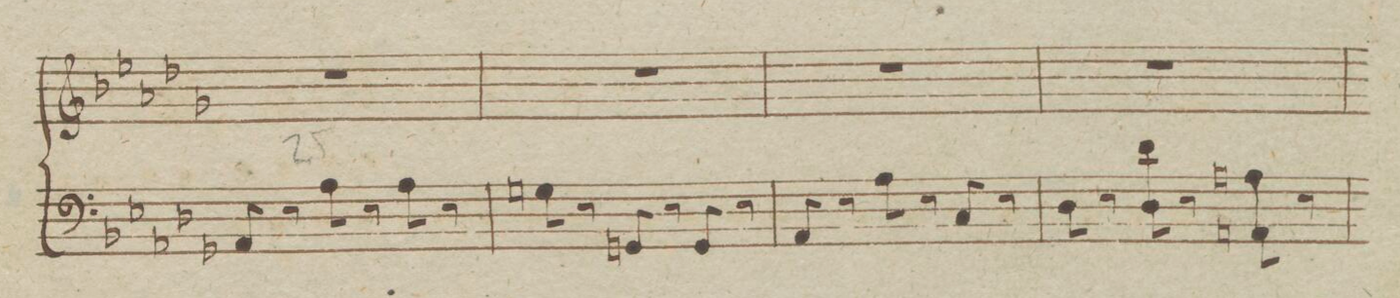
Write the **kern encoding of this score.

**kern
*I"Organo.
*clefF4
*k[b-e-a-d-g-]
*M3/4
8AA-/
8r
8A-\
8r
8A-\
8r
=26
8Gn\
8r
8GGn/
8r
8GG/
8r
=27
8AA-/
8r
8A-\
8r
8C/
8r
=28
8D-\
8r
8d- 8D-\
8r
8An 8AAn\
8r
=29
*-
